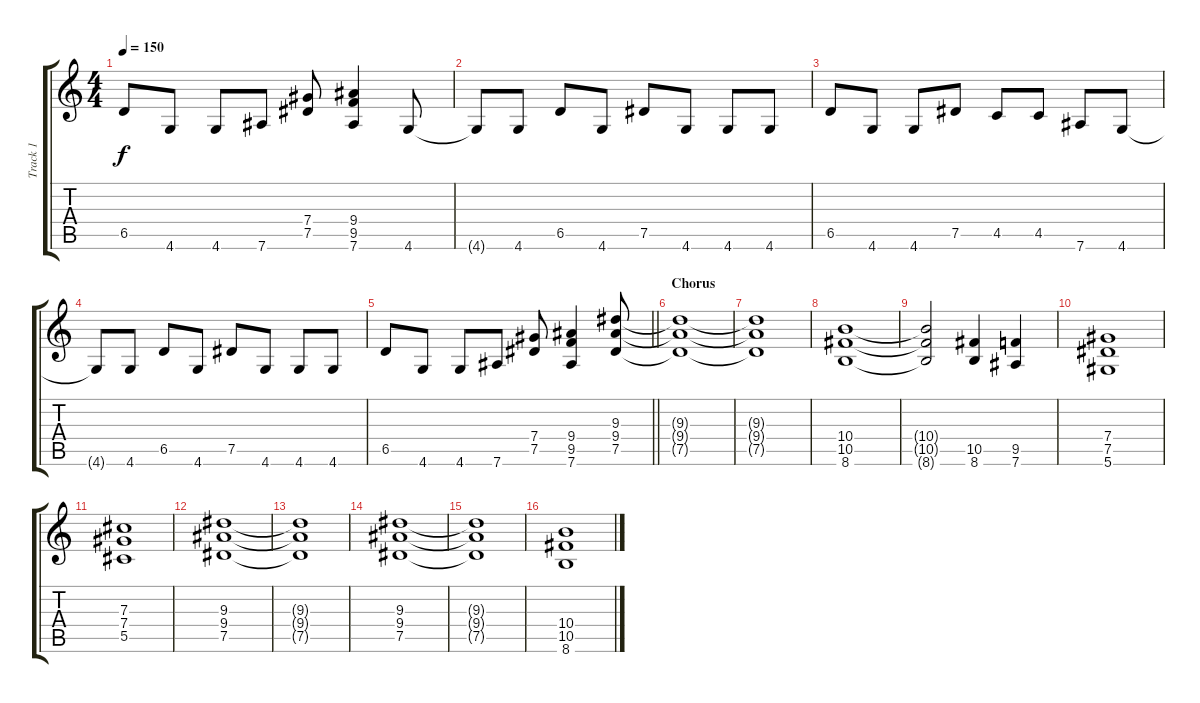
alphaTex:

\track ("Track 1" "Track 1") {instrument distortionguitar}
\staff {score tabs}
\tuning (Eb4 Bb3 Gb3 Db3 Ab2 Eb2) {hide}
\ts (4 4)
\tempo 150
\clef g2
\ks c
6.5.8{dy f} 4.6.8 4.6.8 7.6.8 (7.4 7.5).8 (9.4 9.5 7.6).4 4.6.8 |
4.6{t}.8 4.6.8 6.5.8 4.6.8 7.5.8 4.6.8 4.6.8 4.6.8 |
6.5.8 4.6.8 4.6.8 7.5.8 4.5.8 4.5.8 7.6.8 4.6.8 |
4.6{t}.8 4.6.8 6.5.8 4.6.8 7.5.8 4.6.8 4.6.8 4.6.8 |
\barLineRight lightlight
6.5.8 4.6.8 4.6.8 7.6.8 (7.4 7.5).8 (9.4 9.5 7.6).4 (9.3 9.4 7.5).8 |
\section ("" "Chorus")
(9.3{t} 9.4{t} 7.5{t}).1 |
(9.3{t} 9.4{t} 7.5{t}).1 |
(10.4 10.5 8.6).1 |
(10.4{t} 10.5{t} 8.6{t}).2 (10.5 8.6).4 (9.5 7.6).4 |
(7.4 7.5 5.6).1 |
(7.3 7.4 5.5).1 |
(9.3 9.4 7.5).1 |
(9.3{t} 9.4{t} 7.5{t}).1 |
(9.3 9.4 7.5).1 |
(9.3{t} 9.4{t} 7.5{t}).1 |
(10.4 10.5 8.6).1
